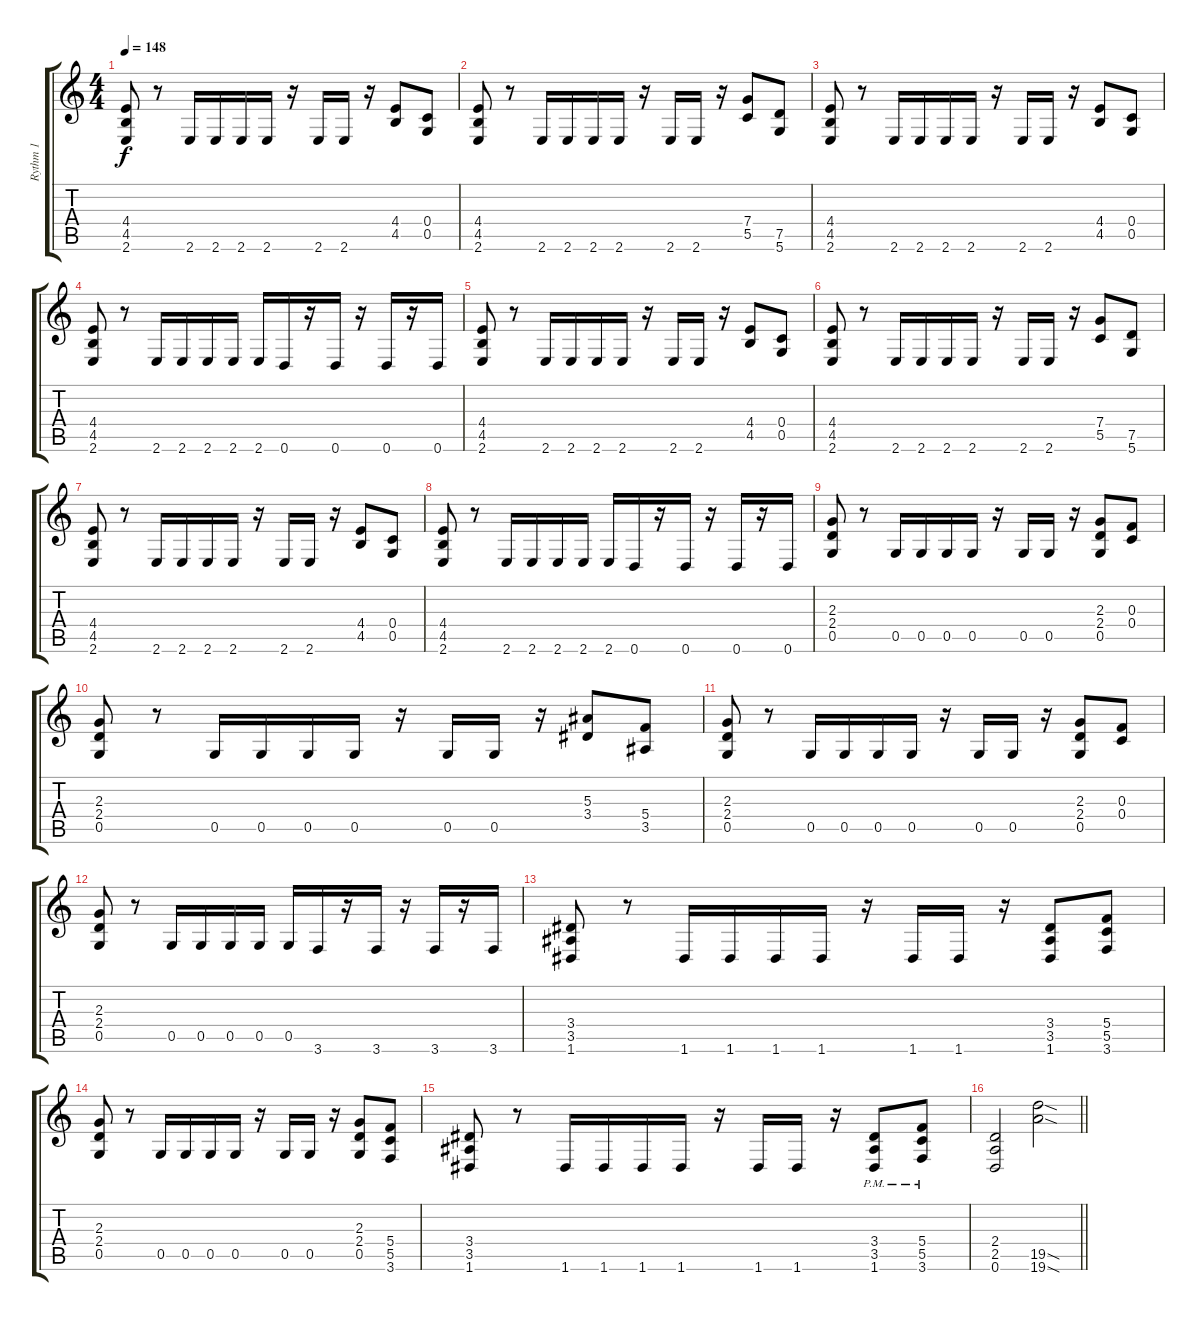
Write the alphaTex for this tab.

\track ("Rythm 1" "Rythm 1") {instrument overdrivenguitar}
\staff {score tabs}
\tuning (D4 A3 F3 C3 G2 D2) {hide}
\ts (4 4)
\section ("" "")
\tempo 148
\clef g2
\ks c
(4.4 4.5 2.6).8{dy f} r.8 2.6.16 2.6.16 2.6.16 2.6.16 r.16 2.6.16 2.6.16 r.16 (4.4 4.5).8 (0.4 0.5).8 |
(4.4 4.5 2.6).8 r.8 2.6.16 2.6.16 2.6.16 2.6.16 r.16 2.6.16 2.6.16 r.16 (7.4 5.5).8 (7.5 5.6).8 |
(4.4 4.5 2.6).8 r.8 2.6.16 2.6.16 2.6.16 2.6.16 r.16 2.6.16 2.6.16 r.16 (4.4 4.5).8 (0.4 0.5).8 |
(4.4 4.5 2.6).8 r.8 2.6.16 2.6.16 2.6.16 2.6.16 2.6.16 0.6.16 r.16 0.6.16 r.16 0.6.16 r.16 0.6.16 |
(4.4 4.5 2.6).8 r.8 2.6.16 2.6.16 2.6.16 2.6.16 r.16 2.6.16 2.6.16 r.16 (4.4 4.5).8 (0.4 0.5).8 |
(4.4 4.5 2.6).8 r.8 2.6.16 2.6.16 2.6.16 2.6.16 r.16 2.6.16 2.6.16 r.16 (7.4 5.5).8 (7.5 5.6).8 |
(4.4 4.5 2.6).8 r.8 2.6.16 2.6.16 2.6.16 2.6.16 r.16 2.6.16 2.6.16 r.16 (4.4 4.5).8 (0.4 0.5).8 |
(4.4 4.5 2.6).8 r.8 2.6.16 2.6.16 2.6.16 2.6.16 2.6.16 0.6.16 r.16 0.6.16 r.16 0.6.16 r.16 0.6.16 |
(2.3 2.4 0.5).8 r.8 0.5.16 0.5.16 0.5.16 0.5.16 r.16 0.5.16 0.5.16 r.16 (2.3 2.4 0.5).8 (0.3 0.4).8 |
(2.3 2.4 0.5).8 r.8 0.5.16 0.5.16 0.5.16 0.5.16 r.16 0.5.16 0.5.16 r.16 (5.3 3.4).8 (5.4 3.5).8 |
(2.3 2.4 0.5).8 r.8 0.5.16 0.5.16 0.5.16 0.5.16 r.16 0.5.16 0.5.16 r.16 (2.3 2.4 0.5).8 (0.3 0.4).8 |
(2.3 2.4 0.5).8 r.8 0.5.16 0.5.16 0.5.16 0.5.16 0.5.16 3.6.16 r.16 3.6.16 r.16 3.6.16 r.16 3.6.16 |
(3.4 3.5 1.6).8 r.8 1.6.16 1.6.16 1.6.16 1.6.16 r.16 1.6.16 1.6.16 r.16 (3.4 3.5 1.6).8 (5.4 5.5 3.6).8 |
(2.3 2.4 0.5).8 r.8 0.5.16 0.5.16 0.5.16 0.5.16 r.16 0.5.16 0.5.16 r.16 (2.3 2.4 0.5).8 (5.4 5.5 3.6).8 |
(3.4 3.5 1.6).8 r.8 1.6.16 1.6.16 1.6.16 1.6.16 r.16 1.6.16 1.6.16 r.16 (3.4{pm} 3.5{pm} 1.6{pm}).8 (5.4{pm} 5.5{pm} 3.6{pm}).8 |
\barLineRight lightlight
(2.4 2.5 0.6).2 (19.5{sod} 19.6{sod}).2
